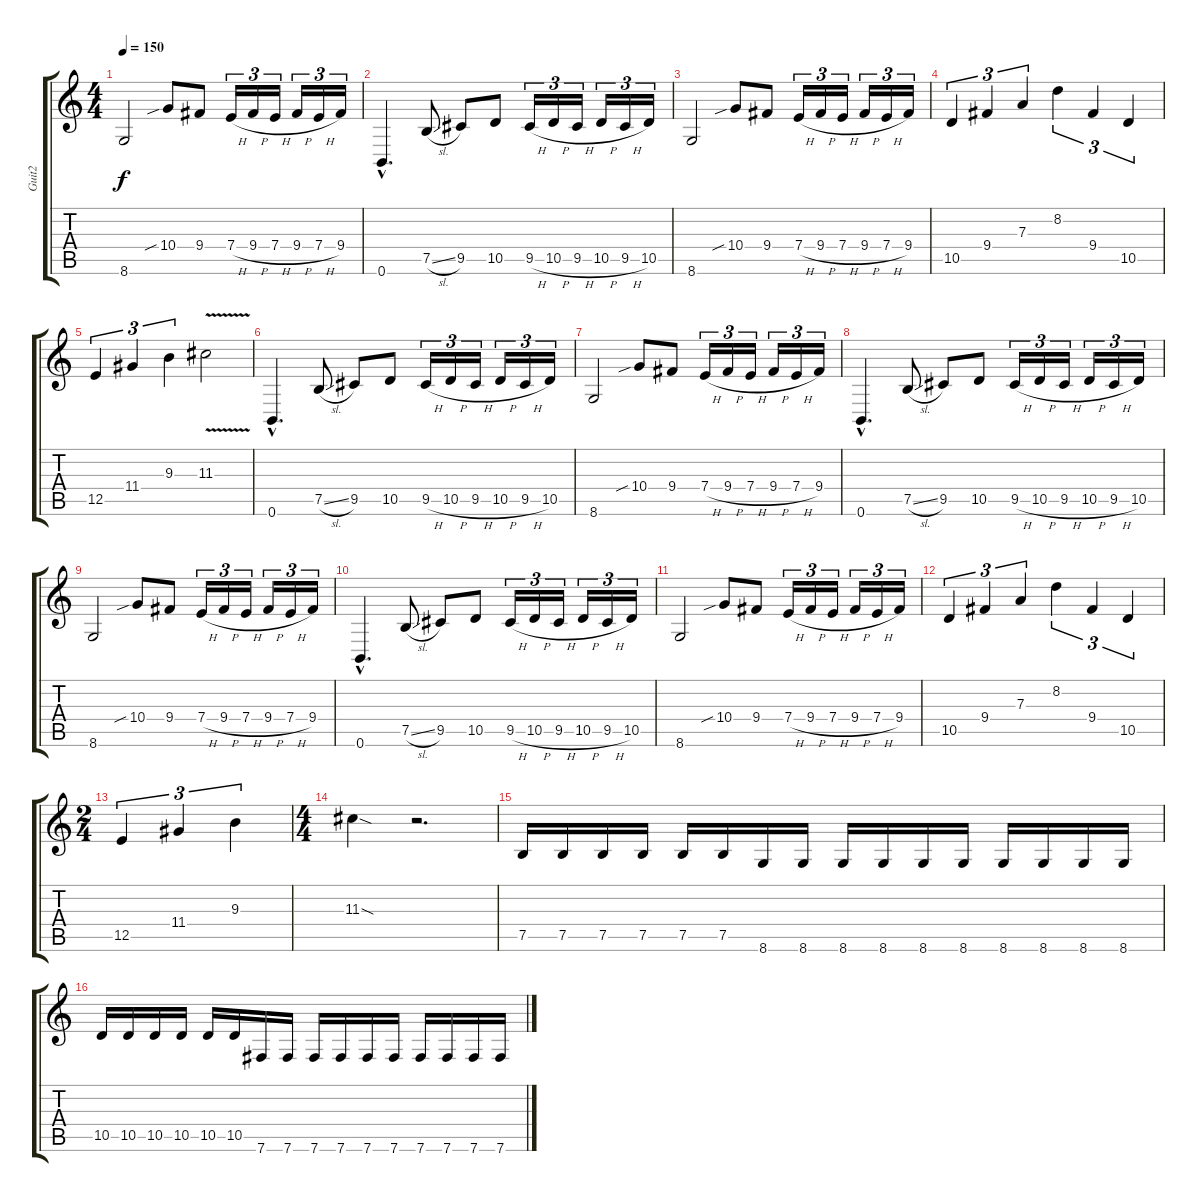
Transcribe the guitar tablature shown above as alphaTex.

\track ("Guit2" "Guit2") {instrument distortionguitar}
\staff {score tabs}
\tuning (B3 Gb3 D3 A2 E2 B1) {hide}
\ts (4 4)
\tempo 150
\clef g2
\ks c
8.6.2{dy f} 10.4{sib}.8 9.4.8 7.4{h}.16{tu (3 2)} 9.4{h}.16{tu (3 2)} 7.4{h}.16{tu (3 2)} 9.4{h}.16{tu (3 2)} 7.4{h}.16{tu (3 2)} 9.4.16{tu (3 2)} |
0.6{hac}.4{d} 7.5{sl}.8 9.5.8 10.5.8 9.5{h}.16{tu (3 2)} 10.5{h}.16{tu (3 2)} 9.5{h}.16{tu (3 2)} 10.5{h}.16{tu (3 2)} 9.5{h}.16{tu (3 2)} 10.5.16{tu (3 2)} |
8.6.2 10.4{sib}.8 9.4.8 7.4{h}.16{tu (3 2)} 9.4{h}.16{tu (3 2)} 7.4{h}.16{tu (3 2)} 9.4{h}.16{tu (3 2)} 7.4{h}.16{tu (3 2)} 9.4.16{tu (3 2)} |
10.5.4{tu (3 2)} 9.4.4{tu (3 2)} 7.3.4{tu (3 2)} 8.2.4{tu (3 2)} 9.4.4{tu (3 2)} 10.5.4{tu (3 2)} |
12.5.4{tu (3 2)} 11.4.4{tu (3 2)} 9.3.4{tu (3 2)} 11.3{v}.2 |
0.6{hac}.4{d} 7.5{sl}.8 9.5.8 10.5.8 9.5{h}.16{tu (3 2)} 10.5{h}.16{tu (3 2)} 9.5{h}.16{tu (3 2)} 10.5{h}.16{tu (3 2)} 9.5{h}.16{tu (3 2)} 10.5.16{tu (3 2)} |
8.6.2 10.4{sib}.8 9.4.8 7.4{h}.16{tu (3 2)} 9.4{h}.16{tu (3 2)} 7.4{h}.16{tu (3 2)} 9.4{h}.16{tu (3 2)} 7.4{h}.16{tu (3 2)} 9.4.16{tu (3 2)} |
0.6{hac}.4{d} 7.5{sl}.8 9.5.8 10.5.8 9.5{h}.16{tu (3 2)} 10.5{h}.16{tu (3 2)} 9.5{h}.16{tu (3 2)} 10.5{h}.16{tu (3 2)} 9.5{h}.16{tu (3 2)} 10.5.16{tu (3 2)} |
8.6.2 10.4{sib}.8 9.4.8 7.4{h}.16{tu (3 2)} 9.4{h}.16{tu (3 2)} 7.4{h}.16{tu (3 2)} 9.4{h}.16{tu (3 2)} 7.4{h}.16{tu (3 2)} 9.4.16{tu (3 2)} |
0.6{hac}.4{d} 7.5{sl}.8 9.5.8 10.5.8 9.5{h}.16{tu (3 2)} 10.5{h}.16{tu (3 2)} 9.5{h}.16{tu (3 2)} 10.5{h}.16{tu (3 2)} 9.5{h}.16{tu (3 2)} 10.5.16{tu (3 2)} |
8.6.2 10.4{sib}.8 9.4.8 7.4{h}.16{tu (3 2)} 9.4{h}.16{tu (3 2)} 7.4{h}.16{tu (3 2)} 9.4{h}.16{tu (3 2)} 7.4{h}.16{tu (3 2)} 9.4.16{tu (3 2)} |
10.5.4{tu (3 2)} 9.4.4{tu (3 2)} 7.3.4{tu (3 2)} 8.2.4{tu (3 2)} 9.4.4{tu (3 2)} 10.5.4{tu (3 2)} |
\ts (2 4)
12.5.4{tu (3 2)} 11.4.4{tu (3 2)} 9.3.4{tu (3 2)} |
\ts (4 4)
11.3{sod}.4 r.2{d} |
7.5.16 7.5.16 7.5.16 7.5.16 7.5.16 7.5.16 8.6.16 8.6.16 8.6.16 8.6.16 8.6.16 8.6.16 8.6.16 8.6.16 8.6.16 8.6.16 |
10.5.16 10.5.16 10.5.16 10.5.16 10.5.16 10.5.16 7.6.16 7.6.16 7.6.16 7.6.16 7.6.16 7.6.16 7.6.16 7.6.16 7.6.16 7.6.16
